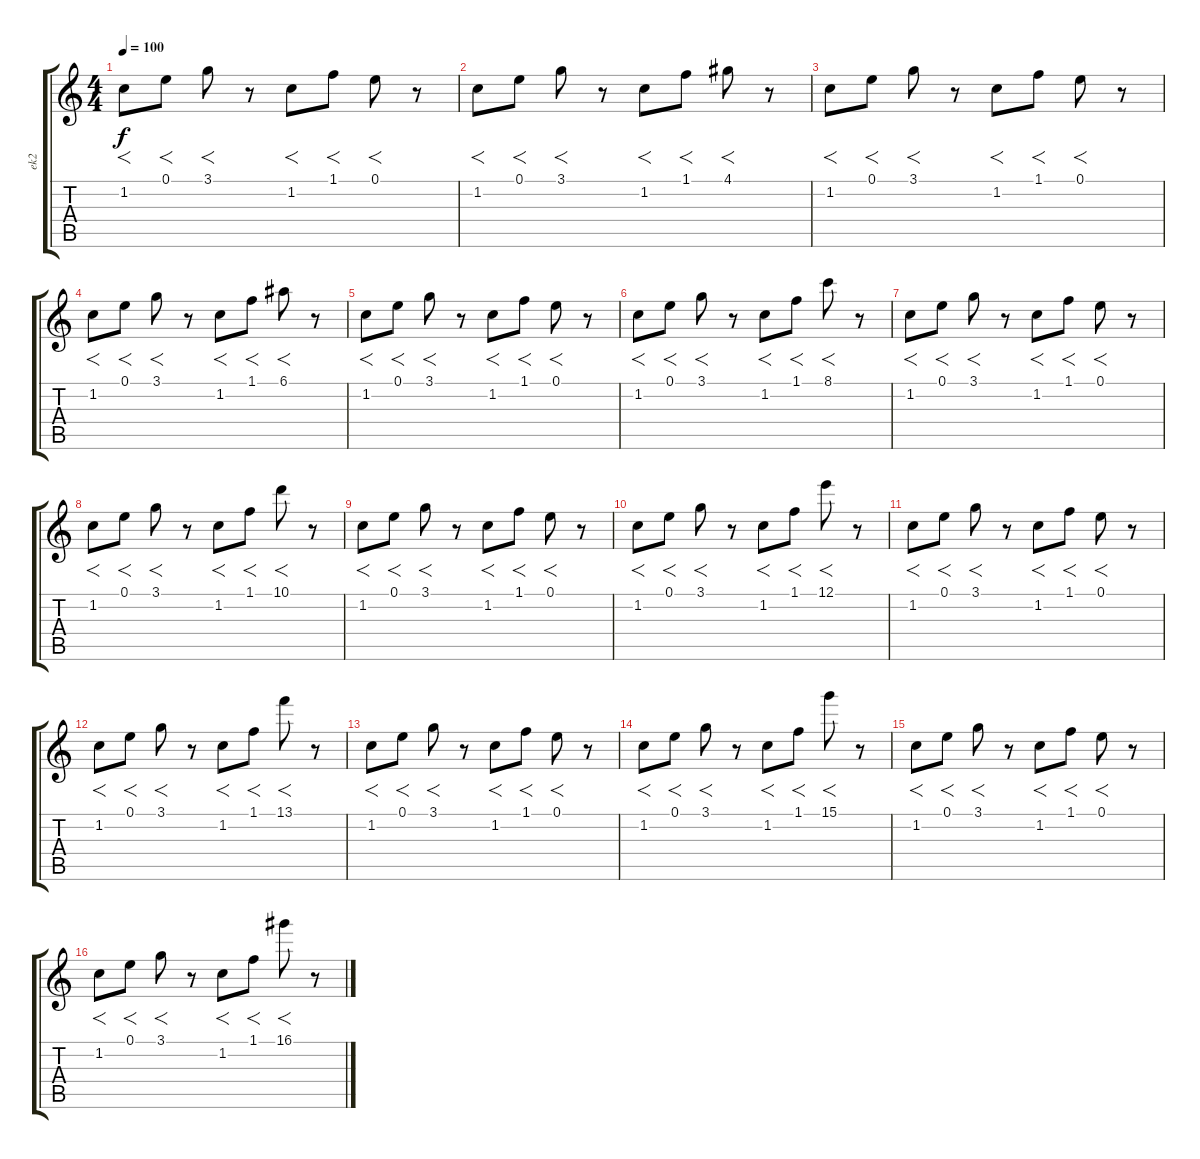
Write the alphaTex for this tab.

\track ("ek2" "ek2") {instrument electricguitarjazz}
\staff {score tabs}
\tuning (E4 B3 G3 D3 A2 E2) {hide}
\ts (4 4)
\tempo 100
\clef g2
\ks c
1.2.8{f dy f} 0.1.8{f} 3.1.8{f} r.8 1.2.8{f} 1.1.8{f} 0.1.8{f} r.8 |
1.2.8{f} 0.1.8{f} 3.1.8{f} r.8 1.2.8{f} 1.1.8{f} 4.1.8{f} r.8 |
1.2.8{f} 0.1.8{f} 3.1.8{f} r.8 1.2.8{f} 1.1.8{f} 0.1.8{f} r.8 |
1.2.8{f} 0.1.8{f} 3.1.8{f} r.8 1.2.8{f} 1.1.8{f} 6.1.8{f} r.8 |
1.2.8{f} 0.1.8{f} 3.1.8{f} r.8 1.2.8{f} 1.1.8{f} 0.1.8{f} r.8 |
1.2.8{f} 0.1.8{f} 3.1.8{f} r.8 1.2.8{f} 1.1.8{f} 8.1.8{f} r.8 |
1.2.8{f} 0.1.8{f} 3.1.8{f} r.8 1.2.8{f} 1.1.8{f} 0.1.8{f} r.8 |
1.2.8{f} 0.1.8{f} 3.1.8{f} r.8 1.2.8{f} 1.1.8{f} 10.1.8{f} r.8 |
1.2.8{f} 0.1.8{f} 3.1.8{f} r.8 1.2.8{f} 1.1.8{f} 0.1.8{f} r.8 |
1.2.8{f} 0.1.8{f} 3.1.8{f} r.8 1.2.8{f} 1.1.8{f} 12.1.8{f} r.8 |
1.2.8{f} 0.1.8{f} 3.1.8{f} r.8 1.2.8{f} 1.1.8{f} 0.1.8{f} r.8 |
1.2.8{f} 0.1.8{f} 3.1.8{f} r.8 1.2.8{f} 1.1.8{f} 13.1.8{f} r.8 |
1.2.8{f} 0.1.8{f} 3.1.8{f} r.8 1.2.8{f} 1.1.8{f} 0.1.8{f} r.8 |
1.2.8{f} 0.1.8{f} 3.1.8{f} r.8 1.2.8{f} 1.1.8{f} 15.1.8{f} r.8 |
1.2.8{f} 0.1.8{f} 3.1.8{f} r.8 1.2.8{f} 1.1.8{f} 0.1.8{f} r.8 |
1.2.8{f} 0.1.8{f} 3.1.8{f} r.8 1.2.8{f} 1.1.8{f} 16.1.8{f} r.8
